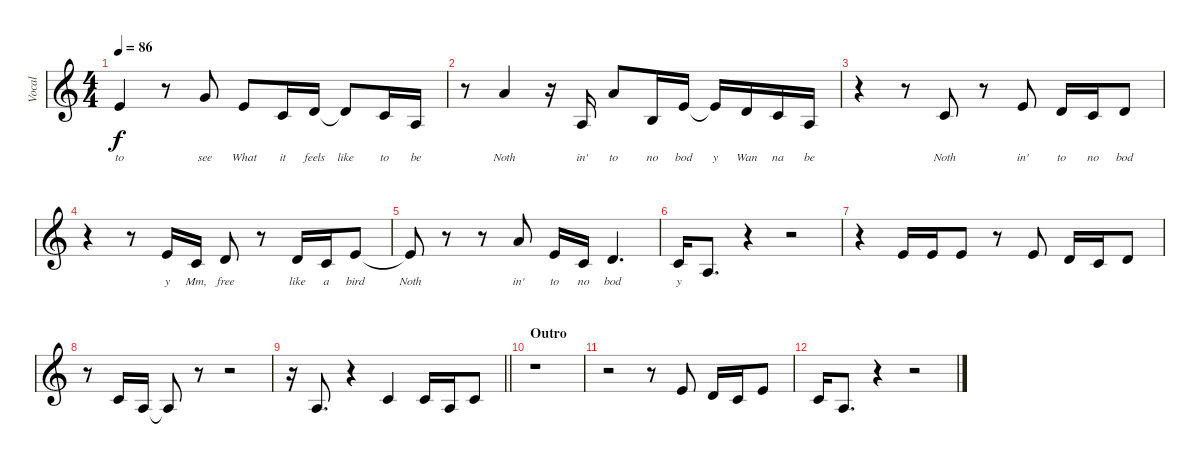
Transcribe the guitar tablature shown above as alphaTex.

\track ("Vocal" "Vocal") {instrument flute}
\staff {score}
\tuning (E4 B3 G3 D3 A2 E2) {hide}
\ts (4 4)
\tempo 86
\clef g2
\ks c
0.1.4{lyrics (0 "to") lyrics (1 "") lyrics (2 "") lyrics (3 "") lyrics (4 "") dy f} r.8 3.1.8{lyrics (0 "see") lyrics (1 "") lyrics (2 "") lyrics (3 "") lyrics (4 "")} 0.1.8{lyrics (0 "What") lyrics (1 "") lyrics (2 "") lyrics (3 "") lyrics (4 "")} 1.2.16{lyrics (0 "it") lyrics (1 "") lyrics (2 "") lyrics (3 "") lyrics (4 "")} 3.2.16{lyrics (0 "feels") lyrics (1 "") lyrics (2 "") lyrics (3 "") lyrics (4 "")} 3.2{t}.8{lyrics (0 "like") lyrics (1 "") lyrics (2 "") lyrics (3 "") lyrics (4 "")} 1.2.16{lyrics (0 "to") lyrics (1 "") lyrics (2 "") lyrics (3 "") lyrics (4 "")} 2.3.16{lyrics (0 "be") lyrics (1 "") lyrics (2 "") lyrics (3 "") lyrics (4 "")} |
r.8 5.1.4{lyrics (0 "Noth") lyrics (1 "") lyrics (2 "") lyrics (3 "") lyrics (4 "")} r.16 2.3.16{lyrics (0 "in'") lyrics (1 "") lyrics (2 "") lyrics (3 "") lyrics (4 "")} 5.1.8{lyrics (0 "to") lyrics (1 "") lyrics (2 "") lyrics (3 "") lyrics (4 "")} 0.2.16{lyrics (0 "no") lyrics (1 "") lyrics (2 "") lyrics (3 "") lyrics (4 "")} 0.1.16{lyrics (0 "bod") lyrics (1 "") lyrics (2 "") lyrics (3 "") lyrics (4 "")} 0.1{t}.16{lyrics (0 "y") lyrics (1 "") lyrics (2 "") lyrics (3 "") lyrics (4 "")} 3.2.16{lyrics (0 "Wan") lyrics (1 "") lyrics (2 "") lyrics (3 "") lyrics (4 "")} 1.2.16{lyrics (0 "na") lyrics (1 "") lyrics (2 "") lyrics (3 "") lyrics (4 "")} 2.3.16{lyrics (0 "be") lyrics (1 "") lyrics (2 "") lyrics (3 "") lyrics (4 "")} |
r.4 r.8 1.2.8{lyrics (0 "Noth") lyrics (1 "") lyrics (2 "") lyrics (3 "") lyrics (4 "")} r.8 0.1.8{lyrics (0 "in'") lyrics (1 "") lyrics (2 "") lyrics (3 "") lyrics (4 "")} 3.2.16{lyrics (0 "to") lyrics (1 "") lyrics (2 "") lyrics (3 "") lyrics (4 "")} 1.2.16{lyrics (0 "no") lyrics (1 "") lyrics (2 "") lyrics (3 "") lyrics (4 "")} 3.2.8{lyrics (0 "bod") lyrics (1 "") lyrics (2 "") lyrics (3 "") lyrics (4 "")} |
r.4 r.8 0.1.16{lyrics (0 "y") lyrics (1 "") lyrics (2 "") lyrics (3 "") lyrics (4 "")} 1.2.16{lyrics (0 "Mm,") lyrics (1 "") lyrics (2 "") lyrics (3 "") lyrics (4 "")} 3.2.8{lyrics (0 "free") lyrics (1 "") lyrics (2 "") lyrics (3 "") lyrics (4 "")} r.8 3.2.16{lyrics (0 "like") lyrics (1 "") lyrics (2 "") lyrics (3 "") lyrics (4 "")} 1.2.16{lyrics (0 "a") lyrics (1 "") lyrics (2 "") lyrics (3 "") lyrics (4 "")} 0.1.8{lyrics (0 "bird") lyrics (1 "") lyrics (2 "") lyrics (3 "") lyrics (4 "")} |
0.1{t}.8{lyrics (0 "Noth") lyrics (1 "") lyrics (2 "") lyrics (3 "") lyrics (4 "")} r.8 r.8 5.1.8{lyrics (0 "in'") lyrics (1 "") lyrics (2 "") lyrics (3 "") lyrics (4 "")} 0.1.16{lyrics (0 "to") lyrics (1 "") lyrics (2 "") lyrics (3 "") lyrics (4 "")} 1.2.16{lyrics (0 "no") lyrics (1 "") lyrics (2 "") lyrics (3 "") lyrics (4 "")} 3.2.4{d lyrics (0 "bod") lyrics (1 "") lyrics (2 "") lyrics (3 "") lyrics (4 "")} |
1.2.16{lyrics (0 "y") lyrics (1 "") lyrics (2 "") lyrics (3 "") lyrics (4 "")} 2.3.8{d} r.4 r.2 |
r.4 0.1.16 0.1.16 0.1.8 r.8 0.1.8 3.2.16 1.2.16 3.2.8 |
r.8 1.2.16 2.3.16 2.3{t}.8 r.8 r.2 |
\barLineRight lightlight
r.16 2.3.8{d} r.4 1.2.4 1.2.16 2.3.16 1.2.8 |
\section ("" "Outro")
r.1 |
r.2 r.8 0.1.8 3.2.16 1.2.16 0.1.8 |
1.2.16 2.3.8{d} r.4 r.2
